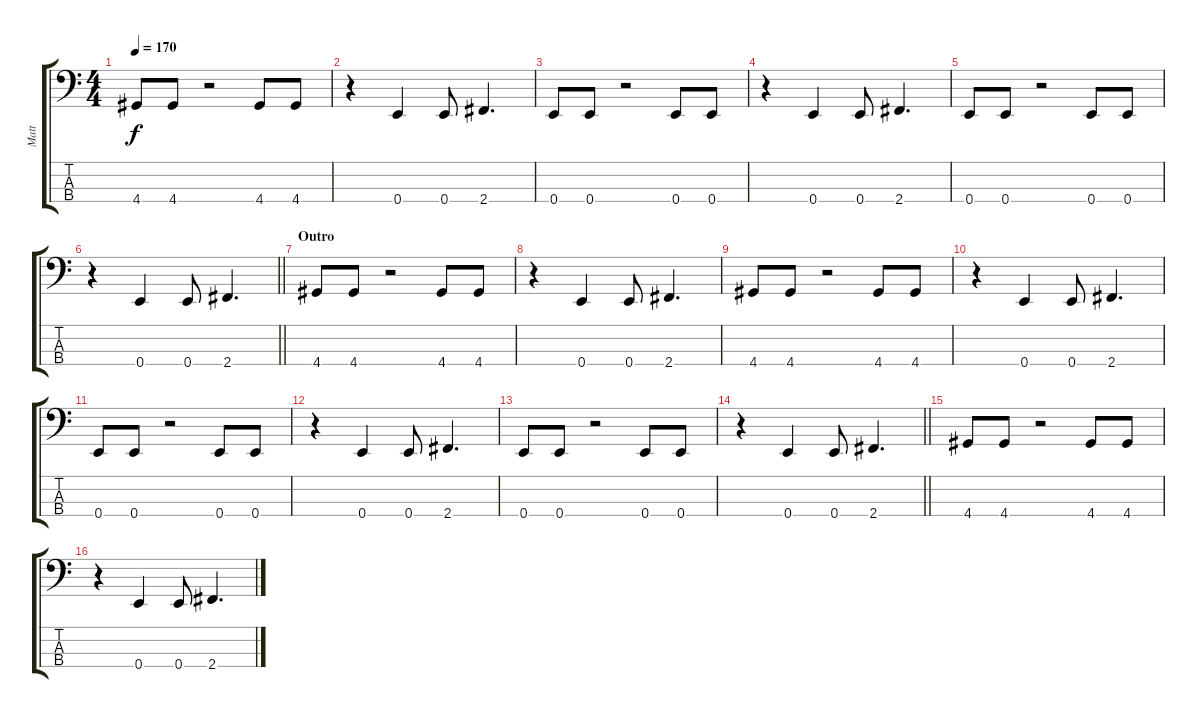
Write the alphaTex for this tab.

\track ("Matt" "Matt") {instrument electricbassfinger}
\staff {score tabs}
\tuning (G2 D2 A1 E1) {hide}
\ts (4 4)
\tempo 170
\clef f4
\ks c
4.4.8{dy f} 4.4.8 r.2 4.4.8 4.4.8 |
r.4 0.4.4 0.4.8 2.4.4{d} |
0.4.8 0.4.8 r.2 0.4.8 0.4.8 |
r.4 0.4.4 0.4.8 2.4.4{d} |
0.4.8 0.4.8 r.2 0.4.8 0.4.8 |
\barLineRight lightlight
r.4 0.4.4 0.4.8 2.4.4{d} |
\section ("" "Outro")
4.4.8 4.4.8 r.2 4.4.8 4.4.8 |
r.4 0.4.4 0.4.8 2.4.4{d} |
4.4.8 4.4.8 r.2 4.4.8 4.4.8 |
r.4 0.4.4 0.4.8 2.4.4{d} |
0.4.8 0.4.8 r.2 0.4.8 0.4.8 |
r.4 0.4.4 0.4.8 2.4.4{d} |
0.4.8 0.4.8 r.2 0.4.8 0.4.8 |
\barLineRight lightlight
r.4 0.4.4 0.4.8 2.4.4{d} |
4.4.8 4.4.8 r.2 4.4.8 4.4.8 |
r.4 0.4.4 0.4.8 2.4.4{d}
